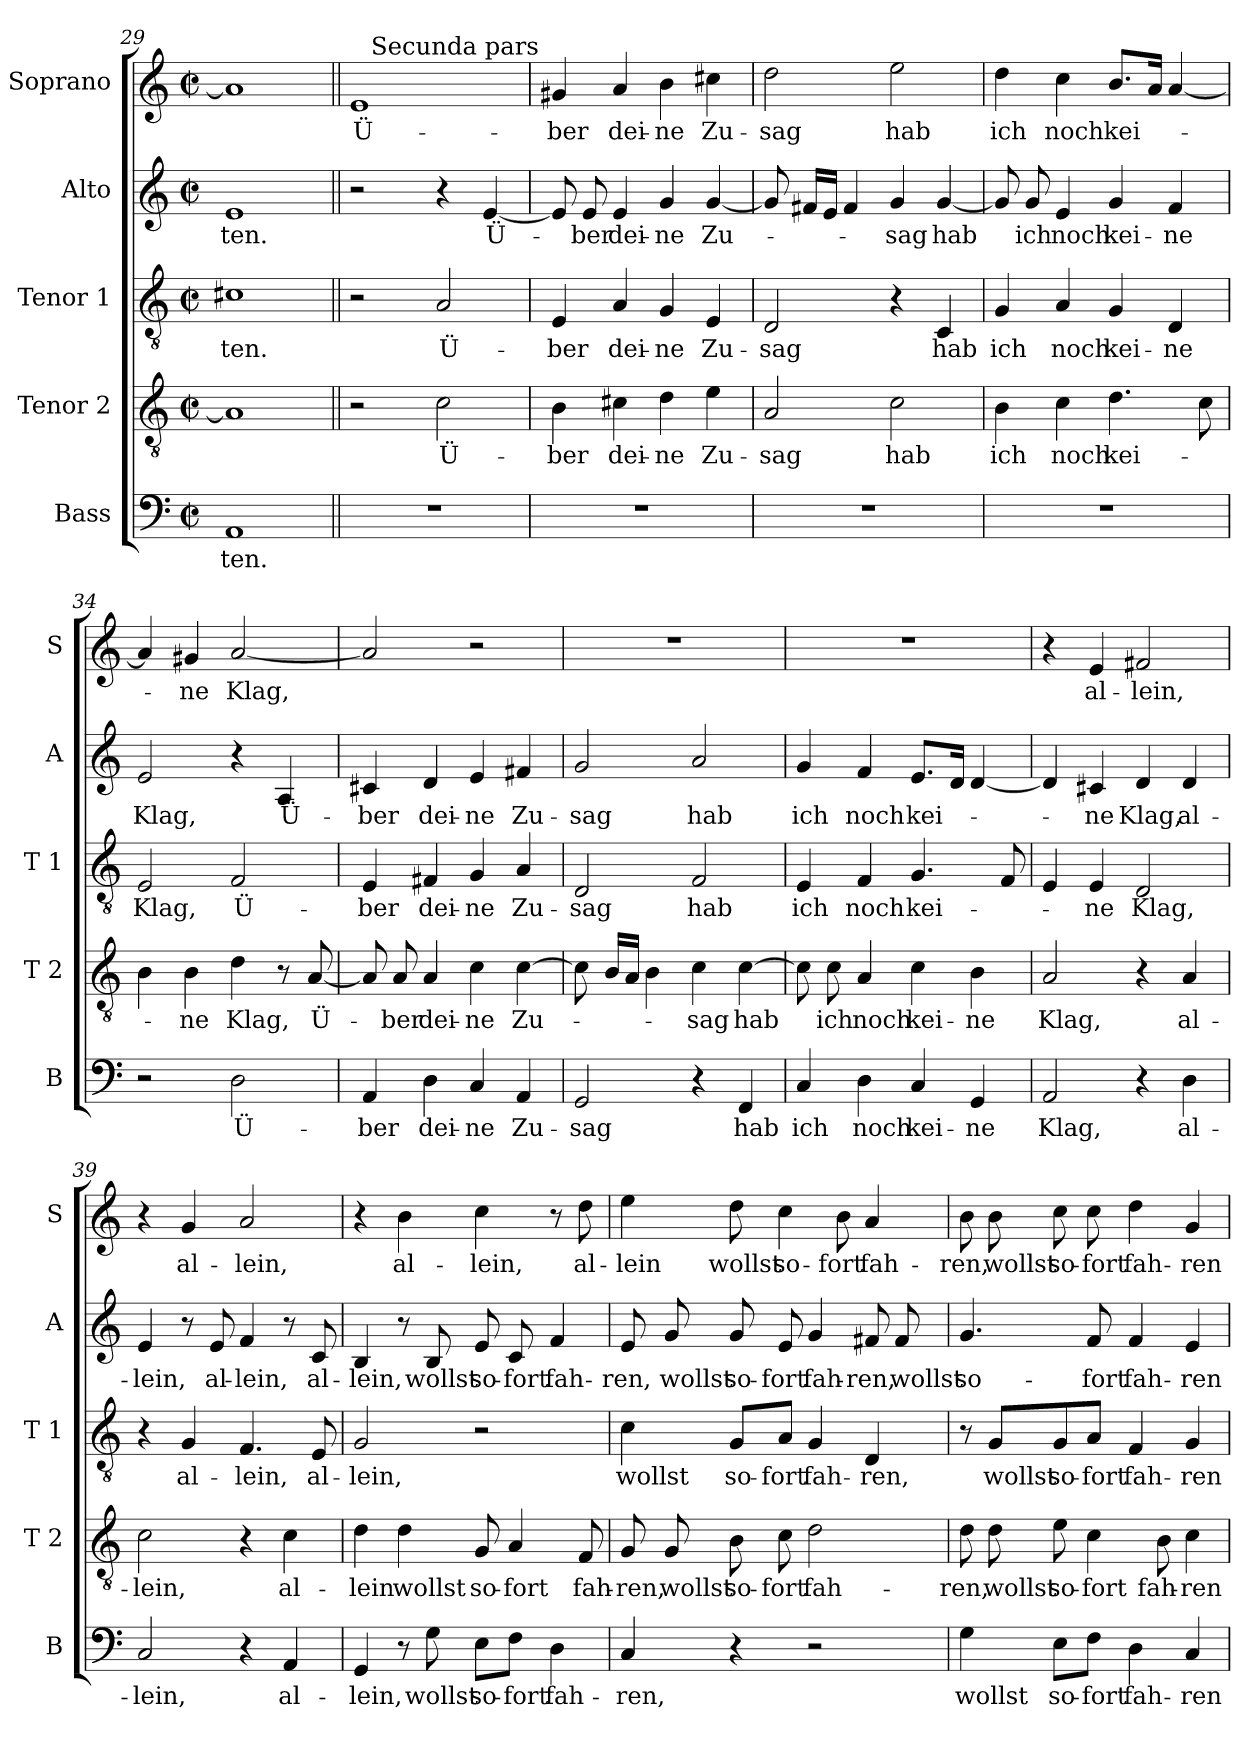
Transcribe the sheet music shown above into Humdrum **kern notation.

**kern	**text	**kern	**text	**kern	**text	**kern	**text	**kern	**text
*part5	*part5	*part4	*part4	*part3	*part3	*part2	*part2	*part1	*part1
*staff5	*staff5	*staff4	*staff4	*staff3	*staff3	*staff2	*staff2	*staff1	*staff1
*I"Bass	*	*I"Tenor 2	*	*I"Tenor 1	*	*I"Alto	*	*I"Soprano	*
*I'B	*	*I'T 2	*	*I'T 1	*	*I'A	*	*I'S	*
*clefF4	*	*clefGv2	*	*clefGv2	*	*clefG2	*	*clefG2	*
*k[]	*	*k[]	*	*k[]	*	*k[]	*	*k[]	*
*C:	*	*C:	*	*C:	*	*C:	*	*C:	*
*M2/2	*	*M2/2	*	*M2/2	*	*M2/2	*	*M2/2	*
*met(c|)	*	*met(c|)	*	*met(c|)	*	*met(c|)	*	*met(c|)	*
=29	=29	=29	=29	=29	=29	=29	=29	=29	=29
!	!LO:LY:b	!	!	!	!LO:LY:b	!	!LO:LY:b	!	!
1AA	-ten.	1A]	.	1c#X	-ten.	1e	-ten.	1a]	.
=30||	=30||	=30||	=30||	=30||	=30||	=30||	=30||	=30||	=30||
!	!	!	!	!	!	!	!	!	!LO:LY:b
*	*	*	*	*	*	*	*	*^	*
1r	.	2r	.	2r	.	2r	.	1e	16ryy	Ü-
!	!	!	!	!	!	!	!	!	!LO:TX:a:t=Secunda pars	!
.	.	.	.	.	.	.	.	.	2...ryy	.
!	!	!	!LO:LY:b	!	!LO:LY:b	!	!	!	!	!
.	.	2c\	Ü-	2A/	Ü-	4r	.	.	.	.
!	!	!	!	!	!	!	!LO:LY:b	!	!	!
.	.	.	.	.	.	[4e/	Ü-	.	.	.
=31	=31	=31	=31	=31	=31	=31	=31	=31	=31	=31
!	!	!	!LO:LY:b	!	!LO:LY:b	!	!	!	!	!LO:LY:b
*	*	*	*	*	*	*	*	*v	*v	*
1r	.	4B\	-ber	4E/	-ber	8e/]	.	4g#X/	-ber
!	!	!	!	!	!	!	!LO:LY:b	!	!
.	.	.	.	.	.	8e/	-ber	.	.
!	!	!	!LO:LY:b	!	!LO:LY:b	!	!LO:LY:b	!	!LO:LY:b
.	.	4c#X\	dei-	4A/	dei-	4e/	dei-	4a/	dei-
!	!	!	!LO:LY:b	!	!LO:LY:b	!	!LO:LY:b	!	!LO:LY:b
.	.	4d\	-ne	4G/	-ne	4g/	-ne	4b\	-ne
!	!	!	!LO:LY:b	!	!LO:LY:b	!	!LO:LY:b	!	!LO:LY:b
.	.	4e\	Zu-	4E/	Zu-	[4g/	Zu-	4cc#X\	Zu-
=32	=32	=32	=32	=32	=32	=32	=32	=32	=32
!	!	!	!LO:LY:b	!	!LO:LY:b	!	!	!	!LO:LY:b
1r	.	2A/	-sag	2D/	-sag	8g/]	.	2dd\	-sag
.	.	.	.	.	.	16f#X/LL	.	.	.
.	.	.	.	.	.	16e/JJ	.	.	.
.	.	.	.	.	.	4f#/	.	.	.
!	!	!	!LO:LY:b	!	!	!	!LO:LY:b	!	!LO:LY:b
.	.	2c\	hab	4r	.	4g/	-sag	2ee\	hab
!	!	!	!	!	!LO:LY:b	!	!LO:LY:b	!	!
.	.	.	.	4C/	hab	[4g/	hab	.	.
!!LO:LB:g=z
=33	=33	=33	=33	=33	=33	=33	=33	=33	=33
!	!	!	!LO:LY:b	!	!LO:LY:b	!	!	!	!LO:LY:b
1r	.	4B\	ich	4G/	ich	8g/]	.	4dd\	ich
!	!	!	!	!	!	!	!LO:LY:b	!	!
.	.	.	.	.	.	8g/	ich	.	.
!	!	!	!LO:LY:b	!	!LO:LY:b	!	!LO:LY:b	!	!LO:LY:b
.	.	4c\	noch	4A/	noch	4e/	noch	4cc\	noch
!	!	!	!LO:LY:b	!	!LO:LY:b	!	!LO:LY:b	!	!LO:LY:b
.	.	4.d\	kei-	4G/	kei-	4g/	kei-	8.b/L	kei-
.	.	.	.	.	.	.	.	16a/Jk	.
!	!	!	!	!	!LO:LY:b	!	!LO:LY:b	!	!
.	.	.	.	4D/	-ne	4f/	-ne	[4a/	.
.	.	8c\	.	.	.	.	.	.	.
=34	=34	=34	=34	=34	=34	=34	=34	=34	=34
!	!	!	!	!	!LO:LY:b	!	!LO:LY:b	!	!
2r	.	4B\	.	2E/	Klag,	2e/	Klag,	4a/]	.
!	!	!	!LO:LY:b	!	!	!	!	!	!LO:LY:b
.	.	4B\	-ne	.	.	.	.	4g#X/	-ne
!	!LO:LY:b	!	!LO:LY:b	!	!LO:LY:b	!	!	!	!LO:LY:b
2D\	Ü-	4d\	Klag,	2F/	Ü-	4r	.	[2a/	Klag,
!	!	!	!	!	!	!	!LO:LY:b	!	!
.	.	8r	.	.	.	4A/	Ü-	.	.
!	!	!	!LO:LY:b	!	!	!	!	!	!
.	.	[8A/	Ü-	.	.	.	.	.	.
=35	=35	=35	=35	=35	=35	=35	=35	=35	=35
!	!LO:LY:b	!	!	!	!LO:LY:b	!	!LO:LY:b	!	!
4AA/	-ber	8A/]	.	4E/	-ber	4c#X/	-ber	2a/]	.
!	!	!	!LO:LY:b	!	!	!	!	!	!
.	.	8A/	-ber	.	.	.	.	.	.
!	!LO:LY:b	!	!LO:LY:b	!	!LO:LY:b	!	!LO:LY:b	!	!
4D\	dei-	4A/	dei-	4F#X/	dei-	4d/	dei-	.	.
!	!LO:LY:b	!	!LO:LY:b	!	!LO:LY:b	!	!LO:LY:b	!	!
4C/	-ne	4c\	-ne	4G/	-ne	4e/	-ne	2r	.
!	!LO:LY:b	!	!LO:LY:b	!	!LO:LY:b	!	!LO:LY:b	!	!
4AA/	Zu-	[4c\	Zu-	4A/	Zu-	4f#X/	Zu-	.	.
=36	=36	=36	=36	=36	=36	=36	=36	=36	=36
!	!LO:LY:b	!	!	!	!LO:LY:b	!	!LO:LY:b	!	!
2GG/	-sag	8c\]	.	2D/	-sag	2g/	-sag	1r	.
.	.	16B/LL	.	.	.	.	.	.	.
.	.	16A/JJ	.	.	.	.	.	.	.
.	.	4B\	.	.	.	.	.	.	.
!	!	!	!LO:LY:b	!	!LO:LY:b	!	!LO:LY:b	!	!
4r	.	4c\	-sag	2F/	hab	2a/	hab	.	.
!	!LO:LY:b	!	!LO:LY:b	!	!	!	!	!	!
4FF/	hab	[4c\	hab	.	.	.	.	.	.
=37	=37	=37	=37	=37	=37	=37	=37	=37	=37
!	!LO:LY:b	!	!	!	!LO:LY:b	!	!LO:LY:b	!	!
4C/	ich	8c\]	.	4E/	ich	4g/	ich	1r	.
!	!	!	!LO:LY:b	!	!	!	!	!	!
.	.	8c\	ich	.	.	.	.	.	.
!	!LO:LY:b	!	!LO:LY:b	!	!LO:LY:b	!	!LO:LY:b	!	!
4D\	noch	4A/	noch	4F/	noch	4f/	noch	.	.
!	!LO:LY:b	!	!LO:LY:b	!	!LO:LY:b	!	!LO:LY:b	!	!
4C/	kei-	4c\	kei-	4.G/	kei-	8.e/L	kei-	.	.
.	.	.	.	.	.	16d/Jk	.	.	.
!	!LO:LY:b	!	!LO:LY:b	!	!	!	!	!	!
4GG/	-ne	4B\	-ne	.	.	[4d/	.	.	.
.	.	.	.	8F/	.	.	.	.	.
!!LO:LB:g=z
=38	=38	=38	=38	=38	=38	=38	=38	=38	=38
!	!LO:LY:b	!	!LO:LY:b	!	!	!	!	!	!
2AA/	Klag,	2A/	Klag,	4E/	.	4d/]	.	4r	.
!	!	!	!	!	!LO:LY:b	!	!LO:LY:b	!	!LO:LY:b
.	.	.	.	4E/	-ne	4c#X/	-ne	4e/	al-
!	!	!	!	!	!LO:LY:b	!	!LO:LY:b	!	!LO:LY:b
4r	.	4rA	.	2D/	Klag,	4d/	Klag,	2f#X/	-lein,
!	!LO:LY:b	!	!LO:LY:b	!	!	!	!LO:LY:b	!	!
4D\	al-	4A/	al-	.	.	4d/	al-	.	.
=39	=39	=39	=39	=39	=39	=39	=39	=39	=39
!	!LO:LY:b	!	!LO:LY:b	!	!	!	!LO:LY:b	!	!
2C/	-lein,	2c\	-lein,	4r	.	4e/	-lein,	4r	.
!	!	!	!	!	!LO:LY:b	!	!	!	!LO:LY:b
.	.	.	.	4G/	al-	8r	.	4g/	al-
!	!	!	!	!	!	!	!LO:LY:b	!	!
.	.	.	.	.	.	8e/	al-	.	.
!	!	!	!	!	!LO:LY:b	!	!LO:LY:b	!	!LO:LY:b
4r	.	4r	.	4.F/	-lein,	4f/	-lein,	2a/	-lein,
!	!LO:LY:b	!	!LO:LY:b	!	!	!	!	!	!
4AA/	al-	4c\	al-	.	.	8r	.	.	.
!	!	!	!	!	!LO:LY:b	!	!LO:LY:b	!	!
.	.	.	.	8E/	al-	8c/	al-	.	.
=40	=40	=40	=40	=40	=40	=40	=40	=40	=40
!	!LO:LY:b	!	!LO:LY:b	!	!LO:LY:b	!	!LO:LY:b	!	!
4GG/	-lein,	4d\	-lein	2G/	-lein,	4B/	-lein,	4r	.
!	!	!	!LO:LY:b	!	!	!	!	!	!LO:LY:b
8r	.	4d\	wollst	.	.	8r	.	4b\	al-
!	!LO:LY:b	!	!	!	!	!	!LO:LY:b	!	!
8G\	wollst	.	.	.	.	8B/	wollst	.	.
!	!LO:LY:b	!	!LO:LY:b	!	!	!	!LO:LY:b	!	!LO:LY:b
8E\L	so-	8G/	so-	2r	.	8e/	so-	4cc\	-lein,
!	!LO:LY:b	!	!LO:LY:b	!	!	!	!LO:LY:b	!	!
8F\J	-fort	4A/	-fort	.	.	8c/	-fort	.	.
!	!LO:LY:b	!	!	!	!	!	!LO:LY:b	!	!
4D\	fah-	.	.	.	.	4f/	fah-	8r	.
!	!	!	!LO:LY:b	!	!	!	!	!	!LO:LY:b
.	.	8F/	fah-	.	.	.	.	8dd\	al-
=41	=41	=41	=41	=41	=41	=41	=41	=41	=41
!	!LO:LY:b	!	!LO:LY:b	!	!LO:LY:b	!	!LO:LY:b	!	!LO:LY:b
4C/	-ren,	8G/	-ren,	4c\	wollst	8e/	-ren,	4ee\	-lein
!	!	!	!LO:LY:b	!	!	!	!LO:LY:b	!	!
.	.	8G/	wollst	.	.	8g/	wollst	.	.
!	!	!	!LO:LY:b	!	!LO:LY:b	!	!LO:LY:b	!	!LO:LY:b
4r	.	8B\	so-	8G/L	so-	8g/	so-	8dd\	wollst
!	!	!	!LO:LY:b	!	!LO:LY:b	!	!LO:LY:b	!	!LO:LY:b
.	.	8c\	-fort	8A/J	-fort	8e/	-fort	4cc\	so-
!	!	!	!LO:LY:b	!	!LO:LY:b	!	!LO:LY:b	!	!
2r	.	2d\	fah-	4G/	fah-	4g/	fah-	.	.
!	!	!	!	!	!	!	!	!	!LO:LY:b
.	.	.	.	.	.	.	.	8b\	-fort
!	!	!	!	!	!LO:LY:b	!	!LO:LY:b	!	!LO:LY:b
.	.	.	.	4D/	-ren,	8f#X/	-ren,	4a/	fah-
!	!	!	!	!	!	!	!LO:LY:b	!	!
.	.	.	.	.	.	8f#/	wollst	.	.
!!LO:PB:g=z
=42	=42	=42	=42	=42	=42	=42	=42	=42	=42
!	!LO:LY:b	!	!LO:LY:b	!	!	!	!LO:LY:b	!	!LO:LY:b
4G\	wollst	8d\	-ren,	8r	.	4.g/	so-	8b\	-ren,
!	!	!	!LO:LY:b	!	!LO:LY:b	!	!	!	!LO:LY:b
.	.	8d\	wollst	8G/L	wollst	.	.	8b\	wollst
!	!LO:LY:b	!	!LO:LY:b	!	!LO:LY:b	!	!	!	!LO:LY:b
8E\L	so-	8e\	so-	8G/	so-	.	.	8cc\	so-
!	!LO:LY:b	!	!LO:LY:b	!	!LO:LY:b	!	!LO:LY:b	!	!LO:LY:b
8F\J	-fort	4c\	-fort	8A/J	-fort	8f/	-fort	8cc\	-fort
!	!LO:LY:b	!	!	!	!LO:LY:b	!	!LO:LY:b	!	!LO:LY:b
4D\	fah-	.	.	4F/	fah-	4f/	fah-	4dd\	fah-
!	!	!	!LO:LY:b	!	!	!	!	!	!
.	.	8B\	fah-	.	.	.	.	.	.
!	!LO:LY:b	!	!LO:LY:b	!	!LO:LY:b	!	!LO:LY:b	!	!LO:LY:b
4C/	-ren	4c\	-ren	4G/	-ren	4e/	-ren	4g/	-ren
=	=	=	=	=	=	=	=	=	=
*-	*-	*-	*-	*-	*-	*-	*-	*-	*-
